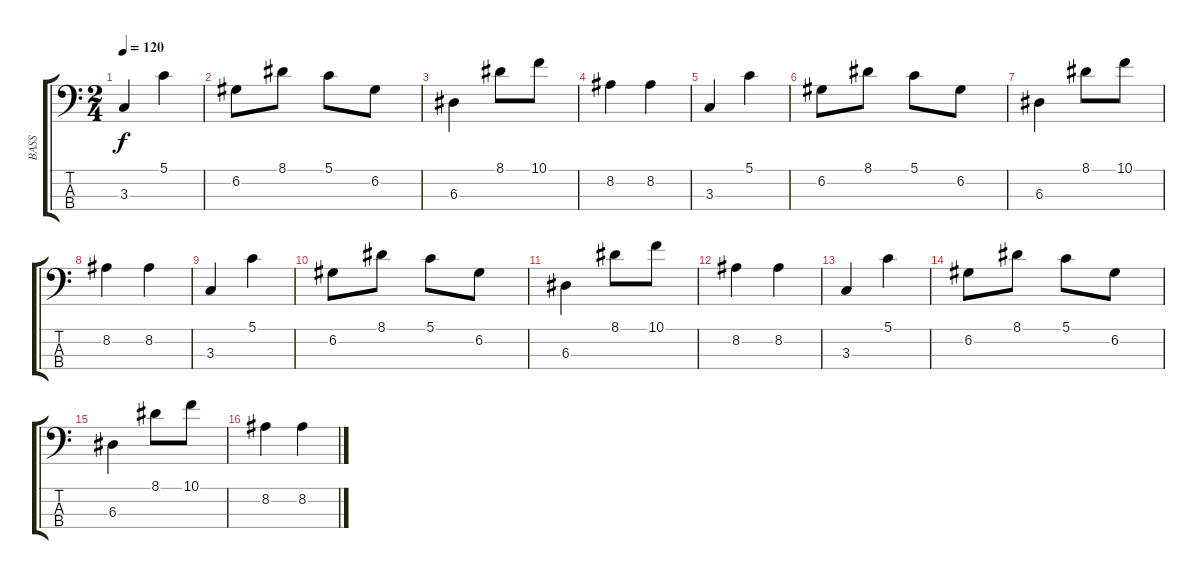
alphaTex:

\track ("BASS" "BASS") {instrument synthbass2}
\staff {score tabs}
\tuning (G2 D2 A1 E1) {hide}
\ts (2 4)
\tempo 120
\clef f4
\ks c
3.3.4{dy f} 5.1.4 |
6.2.8 8.1.8 5.1.8 6.2.8 |
6.3.4 8.1.8 10.1.8 |
8.2.4 8.2.4 |
3.3.4 5.1.4 |
6.2.8 8.1.8 5.1.8 6.2.8 |
6.3.4 8.1.8 10.1.8 |
8.2.4 8.2.4 |
3.3.4 5.1.4 |
6.2.8 8.1.8 5.1.8 6.2.8 |
6.3.4 8.1.8 10.1.8 |
8.2.4 8.2.4 |
3.3.4 5.1.4 |
6.2.8 8.1.8 5.1.8 6.2.8 |
6.3.4 8.1.8 10.1.8 |
8.2.4 8.2.4
